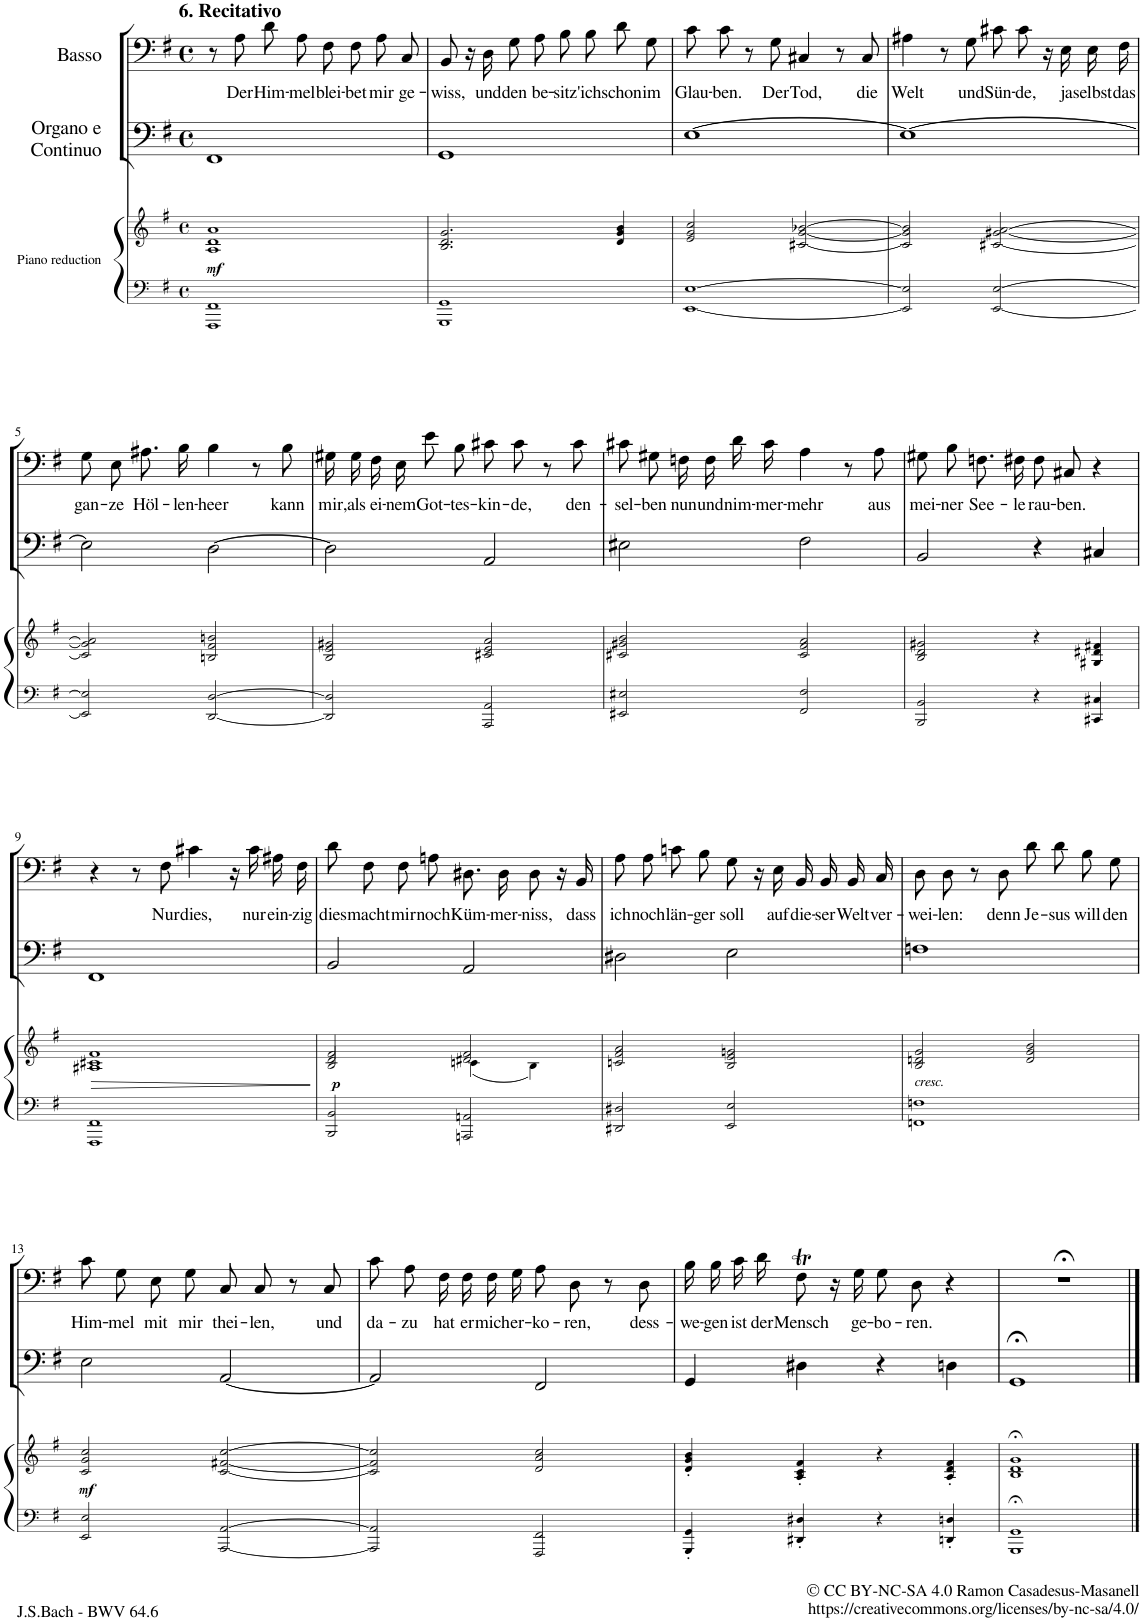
**kern	**kern	**dynam	**kern	**kern	**text
*part3	*part3	*part3	*part2	*part1	*part1
*staff4	*staff3	*staff3/4	*staff2	*staff1	*staff1
*I"Piano reduction	*	*	*I"Organo e Continuo	*I"Basso	*
*I'Pno	*	*	*	*	*
*stria5	*stria5	*	*	*	*
*clefF4	*clefG2	*	*clefF4	*clefF4	*
*k[f#]	*k[f#]	*	*k[f#]	*k[f#]	*
*M4/4	*M4/4	*	*M4/4	*M4/4	*
*met(c)	*met(c)	*	*met(c)	*met(c)	*
=1	=1	=1	=1	=1	=1
!	!	!	!	!LO:TX:a:B:t=6. Recitativo	!
!	!	!LO:DY:b	!	!	!
1FFF# 1FF#	1A 1d 1a	mf	1FF#	8r	.
!	!	!	!	!	!LO:LY:b
.	.	.	.	8A\	Der
!	!	!	!	!	!LO:LY:b
.	.	.	.	8d\L	Him-
!	!	!	!	!	!LO:LY:b
.	.	.	.	8A\J	mel
!	!	!	!	!	!LO:LY:b
.	.	.	.	8F#\L	blei-
!	!	!	!	!	!LO:LY:b
.	.	.	.	8F#\J	bet
!	!	!	!	!	!LO:LY:b
.	.	.	.	8A\L	mir
!	!	!	!	!	!LO:LY:b
.	.	.	.	8C\J	ge-
=2	=2	=2	=2	=2	=2
!	!	!	!	!	!LO:LY:b
1GGG 1GG	2.B/ 2.d/ 2.g/	.	1GG	8BB/	wiss,
.	.	.	.	16r	.
!	!	!	!	!	!LO:LY:b
.	.	.	.	16D\	und
!	!	!	!	!	!LO:LY:b
.	.	.	.	8G\L	den
!	!	!	!	!	!LO:LY:b
.	.	.	.	8A\J	be-
!	!	!	!	!	!LO:LY:b
.	.	.	.	8B\L	sitz'
!	!	!	!	!	!LO:LY:b
.	.	.	.	8B\J	ich
!	!	!	!	!	!LO:LY:b
.	4d/ 4g/ 4b/	.	.	8d\L	schon
!	!	!	!	!	!LO:LY:b
.	.	.	.	8G\J	im
=3	=3	=3	=3	=3	=3
!	!	!	!	!	!LO:LY:b
[1EE [1E	2e/ 2g/ 2cc/	.	[1E	8c\L	Glau-
!	!	!	!	!	!LO:LY:b
.	.	.	.	8c\J	ben.
.	.	.	.	8r	.
!	!	!	!	!	!LO:LY:b
.	.	.	.	8G\	Der
!	!	!	!	!	!LO:LY:b
.	[2c#X/ [2g/ [2b-X/	.	.	4C#X/	Tod,
.	.	.	.	8r	.
!	!	!	!	!	!LO:LY:b
.	.	.	.	8C#/	die
=4	=4	=4	=4	=4	=4
!	!	!	!	!	!LO:LY:b
2EE/] 2E/]	2c#/] 2g/] 2b-/]	.	1E_	4A#X\	Welt
.	.	.	.	8r	.
!	!	!	!	!	!LO:LY:b
.	.	.	.	8G\	und
!	!	!	!	!	!LO:LY:b
[2EE/ [2E/	[2c#X/ [2g#X/ [2a/	.	.	8c#X\L	Sün-
!	!	!	!	!	!LO:LY:b
.	.	.	.	8c#\J	de,
.	.	.	.	16r	.
!	!	!	!	!	!LO:LY:b
.	.	.	.	16E\LL	ja
!	!	!	!	!	!LO:LY:b
.	.	.	.	16E\	selbst
!	!	!	!	!	!LO:LY:b
.	.	.	.	16F#\JJ	das
!!LO:LB:g=z
=5	=5	=5	=5	=5	=5
!	!	!	!	!	!LO:LY:b
2EE/] 2E/]	2c#/] 2g#/] 2a/]	.	2E\]	8G\L	gan-
!	!	!	!	!	!LO:LY:b
.	.	.	.	8E\J	ze
!	!	!	!	!	!LO:LY:b
.	.	.	.	8.A#X\L	Höl-
!	!	!	!	!	!LO:LY:b
.	.	.	.	16B\Jk	len-
!	!	!	!	!	!LO:LY:b
[2DD/ [2D/	2Bn/ 2f#/ 2bn/	.	[2D\	4B\	heer
.	.	.	.	8r	.
!	!	!	!	!	!LO:LY:b
.	.	.	.	8B\	kann
=6	=6	=6	=6	=6	=6
!	!	!	!	!	!LO:LY:b
2DD/] 2D/]	2B/ 2e/ 2g#X/	.	2D\]	16G#X\LL	mir,
!	!	!	!	!	!LO:LY:b
.	.	.	.	16G#\J	als
!	!	!	!	!	!LO:LY:b
.	.	.	.	16F#\L	ei-
!	!	!	!	!	!LO:LY:b
.	.	.	.	16E\JJ	nem
!	!	!	!	!	!LO:LY:b
.	.	.	.	8e\L	Got-
!	!	!	!	!	!LO:LY:b
.	.	.	.	8B\J	tes-
!	!	!	!	!	!LO:LY:b
2AAA/ 2AA/	2c#X/ 2e/ 2a/	.	2AA/	8c#X\L	kin-
!	!	!	!	!	!LO:LY:b
.	.	.	.	8c#\J	de,
.	.	.	.	8r	.
!	!	!	!	!	!LO:LY:b
.	.	.	.	8c#\	den-
=7	=7	=7	=7	=7	=7
!	!	!	!	!	!LO:LY:b
2EE#X/ 2E#X/	2c#X/ 2g#X/ 2b/	.	2E#X\	8c#X\L	sel-
!	!	!	!	!	!LO:LY:b
.	.	.	.	8G#X\J	ben
!	!	!	!	!	!LO:LY:b
.	.	.	.	16Fn\LL	nun
!	!	!	!	!	!LO:LY:b
.	.	.	.	16F\J	und
!	!	!	!	!	!LO:LY:b
.	.	.	.	16d\L	nim-
!	!	!	!	!	!LO:LY:b
.	.	.	.	16c#\JJ	-mer-
!	!	!	!	!	!LO:LY:b
2FF#/ 2F#/	2c#/ 2f#/ 2a/	.	2F#\	4A\	mehr
.	.	.	.	8r	.
!	!	!	!	!	!LO:LY:b
.	.	.	.	8A\	aus
=8	=8	=8	=8	=8	=8
!	!	!	!	!	!LO:LY:b
2BBB/ 2BB/	2B/ 2d/ 2g#X/	.	2BB/	8G#X\L	mei-
!	!	!	!	!	!LO:LY:b
.	.	.	.	8B\J	ner
!	!	!	!	!	!LO:LY:b
.	.	.	.	8.Fn\L	See-
!	!	!	!	!	!LO:LY:b
.	.	.	.	16F#X\Jk	le
!	!	!	!	!	!LO:LY:b
4r	4r	.	4r	8F#\L	rau-
!	!	!	!	!	!LO:LY:b
.	.	.	.	8C#X\J	ben.
4CC#X/ 4C#X/	4G#X/ 4d#X/ 4f#X/	.	4C#X/	4r	.
!!LO:LB:g=z
=9	=9	=9	=9	=9	=9
!	!	!LO:HP:b	!	!	!
1FFF# 1FF#	1A#X 1c#X 1f#	>	1FF#	4r	.
.	.	.	.	8r	.
!	!	!	!	!	!LO:LY:b
.	.	.	.	8F#\	Nur
!	!	!	!	!	!LO:LY:b
.	.	.	.	4c#X\	dies,
.	.	.	.	16r	.
!	!	!	!	!	!LO:LY:b
.	.	.	.	16c#\LL	nur
!	!	!	!	!	!LO:LY:b
.	.	.	.	16A#X\	ein-
!	!	!	!	!	!LO:LY:b
.	.	.	.	16F#\JJ	zig
.	.	]	.	.	.
=10	=10	=10	=10	=10	=10
*	*^	*	*	*	*
!	!	!	!LO:DY:b	!	!	!LO:LY:b
2BBB/ 2BB/	2d/ 2f#/	2B/	p	2BB/	8d\L	dies
!	!	!	!	!	!	!LO:LY:b
.	.	.	.	.	8F#\J	macht
!	!	!	!	!	!	!LO:LY:b
.	.	.	.	.	8F#\L	mir
!	!	!	!	!	!	!LO:LY:b
.	.	.	.	.	8An\J	noch
!	!	!	!	!	!	!LO:LY:b
2AAAn/ 2AAn/	2d#X/ 2f#/	(4cn\	.	2AA/	8.D#X\L	Küm-
!	!	!	!	!	!	!LO:LY:b
.	.	.	.	.	16D#\Jk	mer-
!	!	!	!	!	!	!LO:LY:b
.	.	4B\)	.	.	8D#\	niss,
.	.	.	.	.	16r	.
!	!	!	!	!	!	!LO:LY:b
.	.	.	.	.	16BB/	dass
*	*v	*v	*	*	*	*
=11	=11	=11	=11	=11	=11
!	!	!	!	!	!LO:LY:b
2DD#X/ 2D#X/	2cn/ 2f#/ 2a/	.	2D#X\	8A\L	ich
!	!	!	!	!	!LO:LY:b
.	.	.	.	8A\J	noch
!	!	!	!	!	!LO:LY:b
.	.	.	.	8cn\L	län-
!	!	!	!	!	!LO:LY:b
.	.	.	.	8B\J	ger
!	!	!	!	!	!LO:LY:b
2EE/ 2E/	2B/ 2e/ 2gn/	.	2E\	8G\	soll
.	.	.	.	16r	.
!	!	!	!	!	!LO:LY:b
.	.	.	.	16E\	auf
!	!	!	!	!	!LO:LY:b
.	.	.	.	16BB/LL	die-
!	!	!	!	!	!LO:LY:b
.	.	.	.	16BB/J	ser
!	!	!	!	!	!LO:LY:b
.	.	.	.	16BB/L	Welt
!	!	!	!	!	!LO:LY:b
.	.	.	.	16C/JJ	ver-
=12	=12	=12	=12	=12	=12
!	!LO:TX:b:i:t=cresc.	!	!	!	!
!	!	!	!	!	!LO:LY:b
1FFn 1Fn	2B/ 2dn/ 2g/	.	1Fn	8D\L	wei-
!	!	!	!	!	!LO:LY:b
.	.	.	.	8D\J	len:
.	.	.	.	8r	.
!	!	!	!	!	!LO:LY:b
.	.	.	.	8D\	denn
!	!	!	!	!	!LO:LY:b
.	2d/ 2g/ 2b/	.	.	8d\L	Je-
!	!	!	!	!	!LO:LY:b
.	.	.	.	8d\J	sus
!	!	!	!	!	!LO:LY:b
.	.	.	.	8B\L	will
!	!	!	!	!	!LO:LY:b
.	.	.	.	8G\J	den
!!LO:LB:g=z
=13	=13	=13	=13	=13	=13
!	!	!LO:DY:b	!	!	!LO:LY:b
2EE/ 2E/	2c/ 2g/ 2cc/	mf	2E\	8c\L	Him-
!	!	!	!	!	!LO:LY:b
.	.	.	.	8G\J	mel
!	!	!	!	!	!LO:LY:b
.	.	.	.	8E\L	mit
!	!	!	!	!	!LO:LY:b
.	.	.	.	8G\J	mir
!	!	!	!	!	!LO:LY:b
[2AAA/ [2AA/	[2c/ [2f#X/ [2cc/	.	[2AA/	8C/L	thei-
!	!	!	!	!	!LO:LY:b
.	.	.	.	8C/J	len,
.	.	.	.	8r	.
!	!	!	!	!	!LO:LY:b
.	.	.	.	8C/	und
=14	=14	=14	=14	=14	=14
!	!	!	!	!	!LO:LY:b
2AAA/] 2AA/]	2c/] 2f#/] 2cc/]	.	2AA/]	8c\L	da-
!	!	!	!	!	!LO:LY:b
.	.	.	.	8A\J	zu
!	!	!	!	!	!LO:LY:b
.	.	.	.	16F#\LL	hat
!	!	!	!	!	!LO:LY:b
.	.	.	.	16F#\J	er
!	!	!	!	!	!LO:LY:b
.	.	.	.	16F#\L	mich
!	!	!	!	!	!LO:LY:b
.	.	.	.	16G\JJ	er-
!	!	!	!	!	!LO:LY:b
2FFF#/ 2FF#/	2d/ 2a/ 2cc/	.	2FF#/	8A\L	ko-
!	!	!	!	!	!LO:LY:b
.	.	.	.	8D\J	ren,
.	.	.	.	8r	.
!	!	!	!	!	!LO:LY:b
.	.	.	.	8D\	dess-
=15	=15	=15	=15	=15	=15
!	!	!	!	!	!LO:LY:b
4GGG/' 4GG/'	4d/' 4g/' 4b/'	.	4GG/	16B\LL	we-
!	!	!	!	!	!LO:LY:b
.	.	.	.	16B\J	gen
!	!	!	!	!	!LO:LY:b
.	.	.	.	16c\L	ist
!	!	!	!	!	!LO:LY:b
.	.	.	.	16d\JJ	der
!	!	!	!	!	!LO:LY:b
4DD#X/' 4D#X/'	4A/' 4c/' 4f#/'	.	4D#X\	8F#t\	Mensch
.	.	.	.	16r	.
!	!	!	!	!	!LO:LY:b
.	.	.	.	16G\	ge-
!	!	!	!	!	!LO:LY:b
4r	4r	.	4r	8G\L	bo-
!	!	!	!	!	!LO:LY:b
.	.	.	.	8D\J	ren.
4DDn/' 4Dn/'	4A/' 4d/' 4f#/'	.	4Dn\	4r	.
=16	=16	=16	=16	=16	=16
1GGG;< 1GG;<	1B;< 1d;< 1g;<	.	1GG;<	1r;<	.
==	==	==	==	==	==
*-	*-	*-	*-	*-	*-
